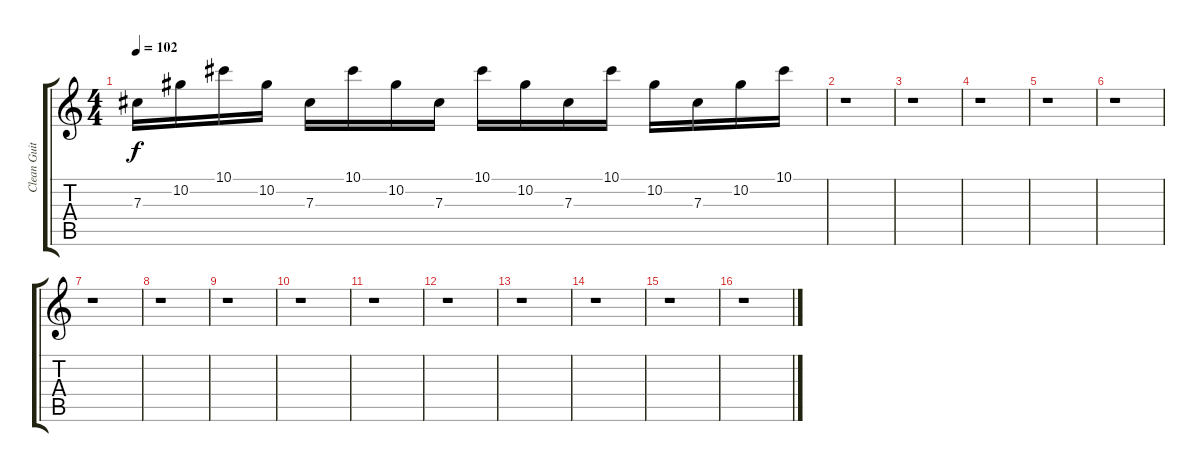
\track ("Clean Guitar 2" "Clean Guit") {instrument electricguitarclean}
\staff {score tabs}
\tuning (Eb4 Bb3 Gb3 Db3 Ab2 Eb2) {hide}
\ts (4 4)
\tempo 102
\clef g2
\ks c
7.3.16{dy f instrument electricguitarclean} 10.2.16 10.1.16 10.2.16 7.3.16 10.1.16 10.2.16 7.3.16 10.1.16 10.2.16 7.3.16 10.1.16 10.2.16 7.3.16 10.2.16 10.1.16 |
r.1 |
r.1 |
r.1 |
r.1 |
r.1 |
r.1 |
r.1 |
r.1 |
r.1 |
r.1 |
r.1 |
r.1 |
r.1 |
r.1 |
r.1
